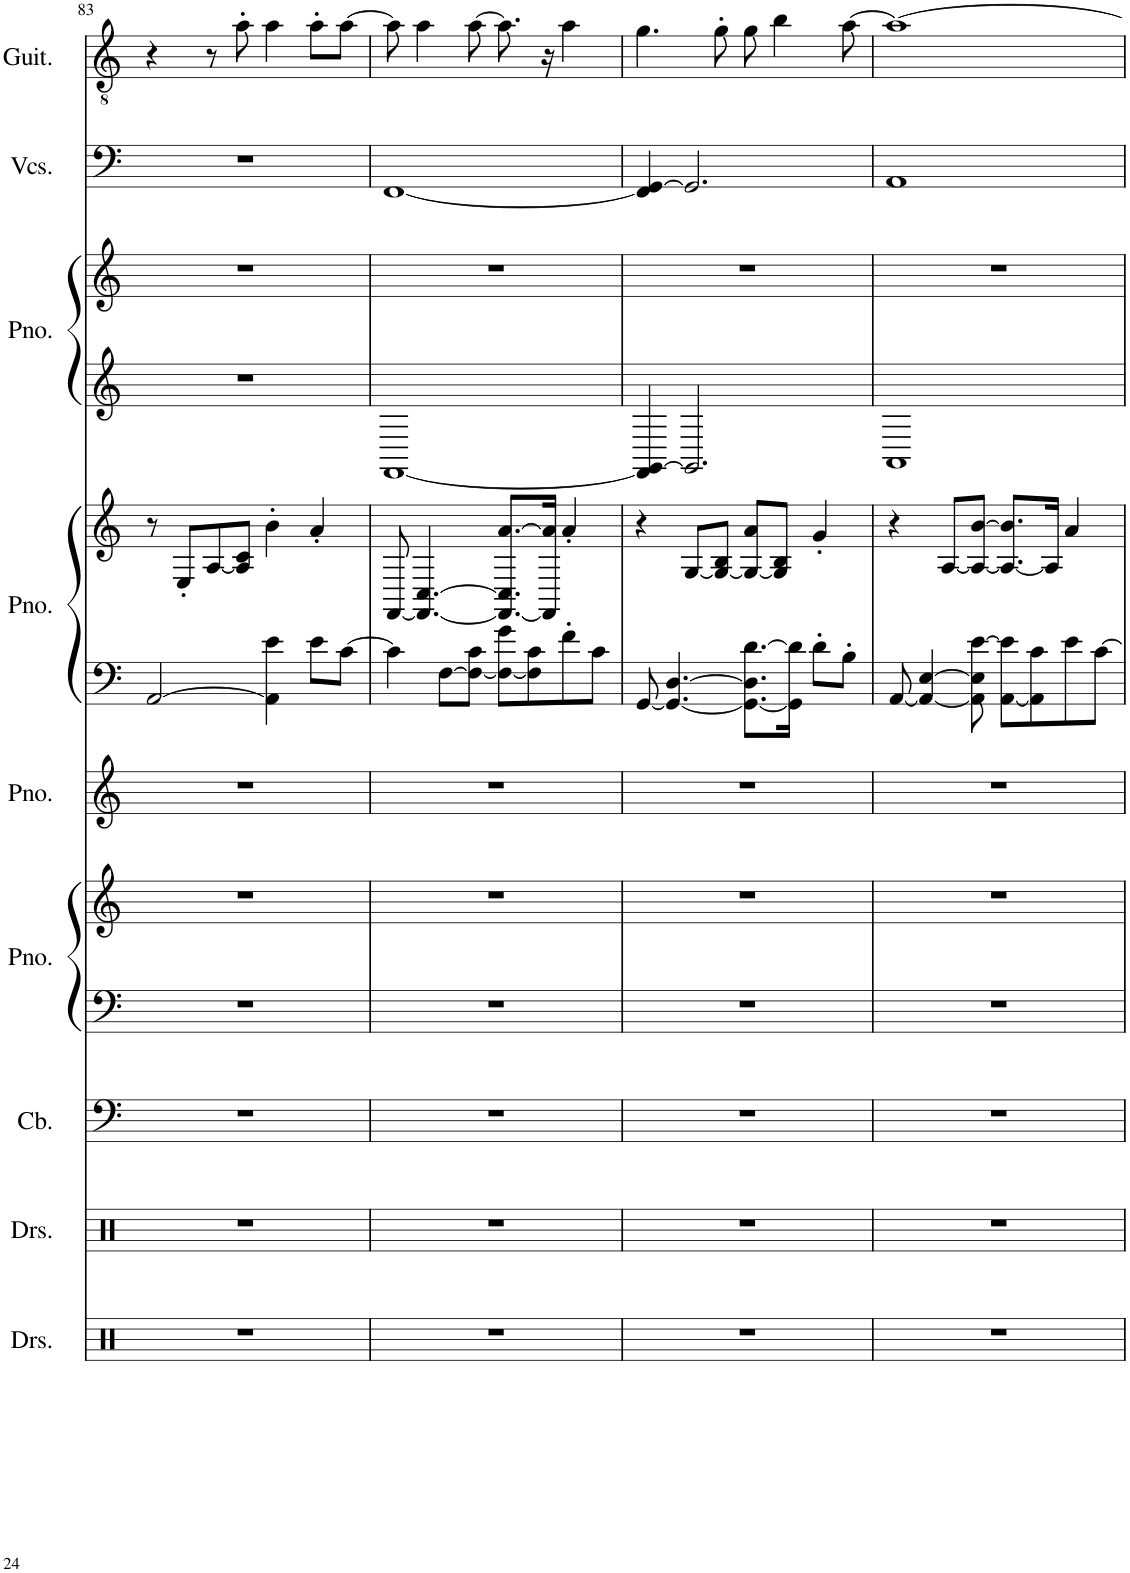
**kern	**kern	**kern	**kern	**kern	**kern	**kern	**kern	**kern	**kern	**kern	**kern
*part9	*part8	*part7	*part6	*part6	*part5	*part4	*part4	*part3	*part3	*part2	*part1
*staff12	*staff11	*staff10	*staff9	*staff8	*staff7	*staff6	*staff5	*staff4	*staff3	*staff2	*staff1
*I"Drumset	*I"Drumset	*I"Contrabass	*I"Piano	*	*I"Piano	*I"Piano	*	*I"Piano	*	*I"Violoncellos	*I"Classical Guitar
*I'Drs.	*I'Drs.	*I'Cb.	*I'Pno.	*	*I'Pno.	*I'Pno.	*	*I'Pno.	*	*I'Vcs.	*I'Guit.
!!LO:PB:g=z
*clefX	*clefX	*clefF4	*clefF4	*clefG2	*clefG2	*clefF4	*clefG2	*clefG2	*clefG2	*clefF4	*clefGv2
*	*	*Trd7c12	*	*	*	*	*	*	*	*	*
*k[]	*k[]	*k[]	*k[]	*k[]	*k[]	*k[]	*k[]	*k[]	*k[]	*k[]	*k[]
*M4/4	*M4/4	*M4/4	*M4/4	*M4/4	*M4/4	*M4/4	*M4/4	*M4/4	*M4/4	*M4/4	*M4/4
=83	=83	=83	=83	=83	=83	=83	=83	=83	=83	=83	=83
1r	1r	1r	1r	1r	1r	[2AA/	8r	1r	1r	1r	4r
.	.	.	.	.	.	.	8E'/L	.	.	.	.
.	.	.	.	.	.	.	[8A/	.	.	.	8r
.	.	.	.	.	.	.	8A/] 8c/J	.	.	.	8a'\
.	.	.	.	.	.	4AA\] 4e\	4b'\	.	.	.	4a\
.	.	.	.	.	.	8e\L	4a'/	.	.	.	8a'\L
.	.	.	.	.	.	[8c\J	.	.	.	.	[8a\J
=84	=84	=84	=84	=84	=84	=84	=84	=84	=84	=84	=84
1r	1r	1r	1r	1r	1r	4c\]	[8FF/	[1FF	1r	[1FF	8a\]
.	.	.	.	.	.	.	4.FF/_ [4.C/	.	.	.	4a\
.	.	.	.	.	.	[8F\L	.	.	.	.	.
.	.	.	.	.	.	8F\_ 8c\J	.	.	.	.	[8a\
.	.	.	.	.	.	8F\_ 8g\L	8.FF/_ 8.C/] [8.a/L	.	.	.	8.a\]
.	.	.	.	.	.	8F\] 8c\	.	.	.	.	.
.	.	.	.	.	.	.	16FF/] 16a/]Jk	.	.	.	16r
.	.	.	.	.	.	8f'\	4a'/	.	.	.	4a\
.	.	.	.	.	.	8c\J	.	.	.	.	.
=85	=85	=85	=85	=85	=85	=85	=85	=85	=85	=85	=85
1r	1r	1r	1r	1r	1r	[8GG/	4r	4FF/] [4GG/	1r	4FF/] [4GG/	4.g\
.	.	.	.	.	.	4.GG/_ [4.D/	.	.	.	.	.
.	.	.	.	.	.	.	[8G/L	2.GG/]	.	2.GG/]	.
.	.	.	.	.	.	.	8G/_ 8B/J	.	.	.	8g'\
.	.	.	.	.	.	8.GG\_ 8.D\] [8.d\L	8G/_ 8a/L	.	.	.	8g\
.	.	.	.	.	.	.	8G/] 8B/J	.	.	.	4b\
.	.	.	.	.	.	16GG\] 16d\]Jk	.	.	.	.	.
.	.	.	.	.	.	8d'\L	4g'/	.	.	.	.
.	.	.	.	.	.	8B'\J	.	.	.	.	[8a\
=86	=86	=86	=86	=86	=86	=86	=86	=86	=86	=86	=86
1r	1r	1r	1r	1r	1r	[8AA/	4r	1AA	1r	1AA	1a_
.	.	.	.	.	.	4AA/_ [4E/	.	.	.	.	.
.	.	.	.	.	.	.	[8A/L	.	.	.	.
.	.	.	.	.	.	8AA\] 8E\] [8e\	8A/_ [8b/J	.	.	.	.
.	.	.	.	.	.	[8AA\ 8e\]L	8.A/_ 8.b/]L	.	.	.	.
.	.	.	.	.	.	8AA\] 8c\	.	.	.	.	.
.	.	.	.	.	.	.	16A/Jk]	.	.	.	.
.	.	.	.	.	.	8e\	4a/	.	.	.	.
.	.	.	.	.	.	[8c\J	.	.	.	.	.
=	=	=	=	=	=	=	=	=	=	=	=
*-	*-	*-	*-	*-	*-	*-	*-	*-	*-	*-	*-
